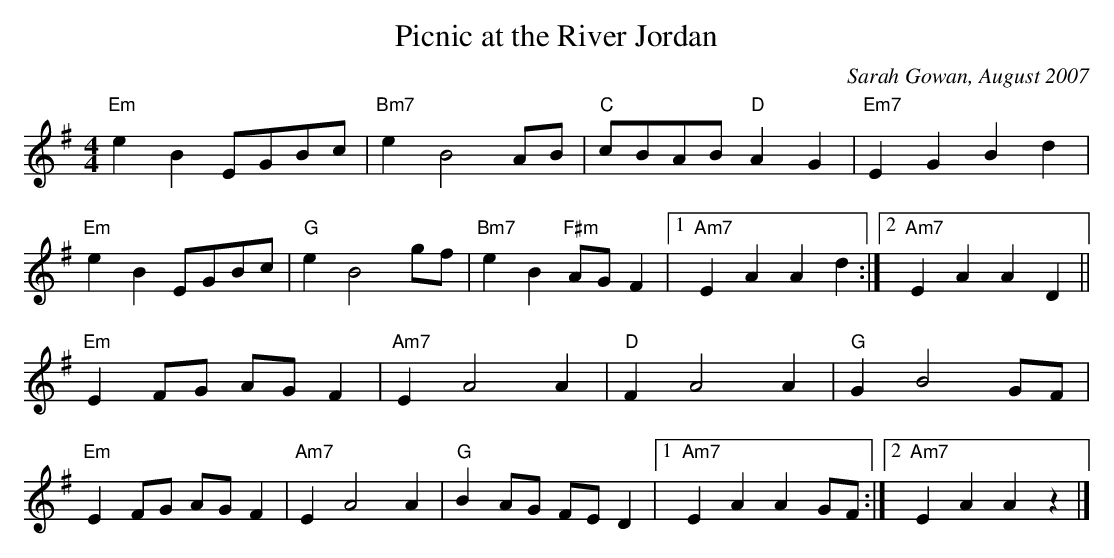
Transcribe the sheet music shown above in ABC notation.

X:1
T:Picnic at the River Jordan
C: Sarah Gowan, August 2007
M:4/4
K:Em
"Em"e2B2 EGBc|"Bm7"e2 B4 AB|"C"cBAB "D"A2G2|"Em7"E2G2B2d2|
"Em"e2B2 EGBc|"G"e2 B4 gf|"Bm7"e2B2 "F#m"AGF2|1"Am7"E2A2A2d2:|2"Am7"E2A2A2D2||
"Em"E2FG AG F2|"Am7"E2A4A2|"D"F2A4A2|"G"G2B4GF|
"Em"E2FG AG F2|"Am7"E2A4A2|"G"B2AG FE D2|1"Am7"E2A2A2GF:|2"Am7"E2A2A2z2|]
